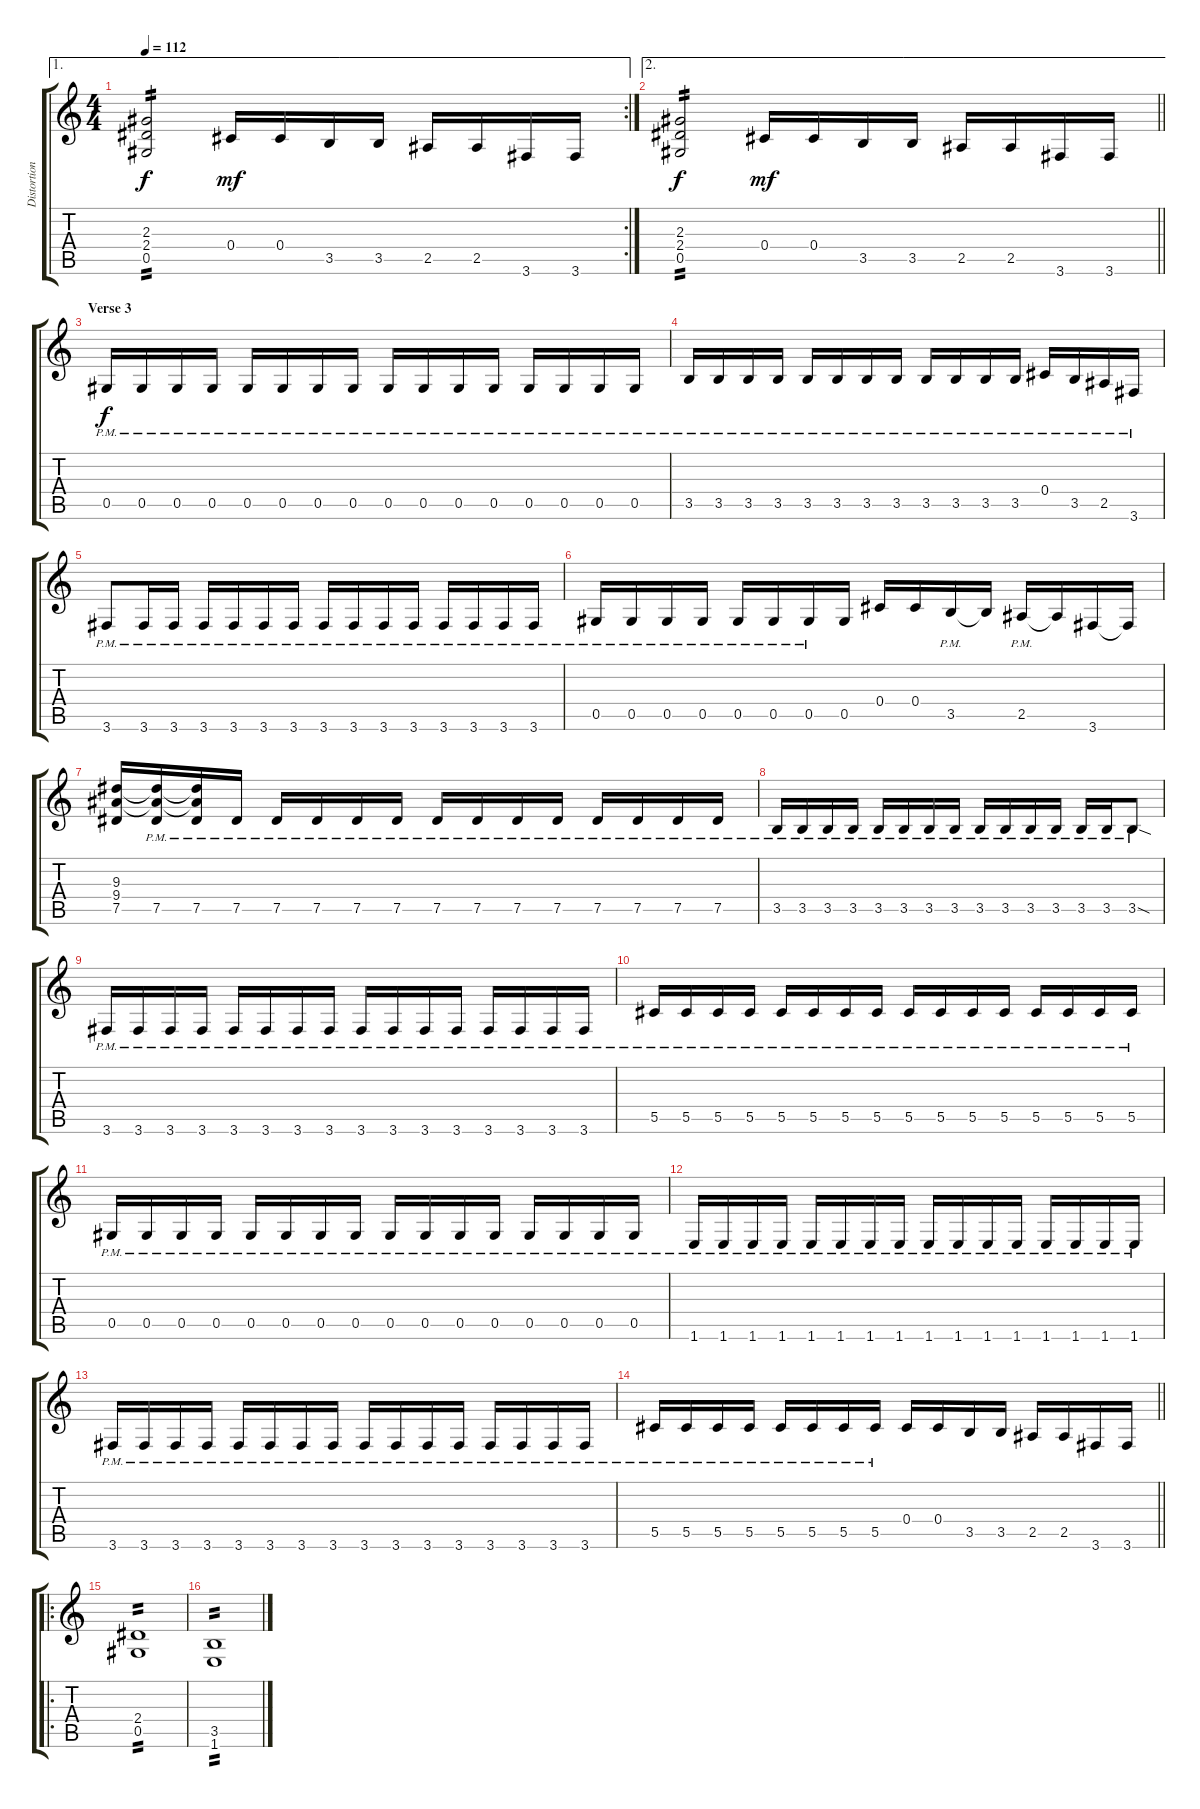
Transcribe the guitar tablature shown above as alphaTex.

\track ("Distortion" "Distortion") {instrument overdrivenguitar}
\staff {score tabs}
\tuning (Eb4 Bb3 Gb3 Db3 Ab2 Eb2) {hide}
\ae 1
\rc 2
\ts (4 4)
\tempo 112
\clef g2
\ks c
(2.3 2.4 0.5).2{tp 2 dy f} 0.4.16{dy mf} 0.4.16 3.5.16 3.5.16 2.5.16 2.5.16 3.6.16 3.6.16 |
\ae 2
\barLineRight lightlight
(2.3 2.4 0.5).2{tp 2 dy f} 0.4.16{dy mf} 0.4.16 3.5.16 3.5.16 2.5.16 2.5.16 3.6.16 3.6.16 |
\section ("" "Verse 3")
0.5{pm}.16{dy f volume 13} 0.5{pm}.16 0.5{pm}.16 0.5{pm}.16 0.5{pm}.16 0.5{pm}.16 0.5{pm}.16 0.5{pm}.16 0.5{pm}.16 0.5{pm}.16 0.5{pm}.16 0.5{pm}.16 0.5{pm}.16 0.5{pm}.16 0.5{pm}.16 0.5{pm}.16 |
3.5{pm}.16 3.5{pm}.16 3.5{pm}.16 3.5{pm}.16 3.5{pm}.16 3.5{pm}.16 3.5{pm}.16 3.5{pm}.16 3.5{pm}.16 3.5{pm}.16 3.5{pm}.16 3.5{pm}.16 0.4{pm}.16 3.5{pm}.16 2.5{pm}.16 3.6{pm}.16 |
3.6{pm}.8 3.6{pm}.16 3.6{pm}.16 3.6{pm}.16 3.6{pm}.16 3.6{pm}.16 3.6{pm}.16 3.6{pm}.16 3.6{pm}.16 3.6{pm}.16 3.6{pm}.16 3.6{pm}.16 3.6{pm}.16 3.6{pm}.16 3.6{pm}.16 |
0.5{pm}.16 0.5{pm}.16 0.5{pm}.16 0.5{pm}.16 0.5{pm}.16 0.5{pm}.16 0.5{pm}.16 0.5.16 0.4.16 0.4.16 3.5{pm}.16 3.5{t}.16 2.5{pm}.16 2.5{t}.16 3.6.16 3.6{t}.16 |
(9.3 9.4 7.5).16 (9.3{t} 9.4{t} 7.5{pm}).16 (9.3{t} 9.4{t} 7.5{pm}).16 7.5{pm}.16 7.5{pm}.16 7.5{pm}.16 7.5{pm}.16 7.5{pm}.16 7.5{pm}.16 7.5{pm}.16 7.5{pm}.16 7.5{pm}.16 7.5{pm}.16 7.5{pm}.16 7.5{pm}.16 7.5{pm}.16 |
3.5{pm}.16 3.5{pm}.16 3.5{pm}.16 3.5{pm}.16 3.5{pm}.16 3.5{pm}.16 3.5{pm}.16 3.5{pm}.16 3.5{pm}.16 3.5{pm}.16 3.5{pm}.16 3.5{pm}.16 3.5{pm}.16 3.5{pm}.16 3.5{sod pm}.8 |
3.6{pm}.16 3.6{pm}.16 3.6{pm}.16 3.6{pm}.16 3.6{pm}.16 3.6{pm}.16 3.6{pm}.16 3.6{pm}.16 3.6{pm}.16 3.6{pm}.16 3.6{pm}.16 3.6{pm}.16 3.6{pm}.16 3.6{pm}.16 3.6{pm}.16 3.6{pm}.16 |
5.5{pm}.16 5.5{pm}.16 5.5{pm}.16 5.5{pm}.16 5.5{pm}.16 5.5{pm}.16 5.5{pm}.16 5.5{pm}.16 5.5{pm}.16 5.5{pm}.16 5.5{pm}.16 5.5{pm}.16 5.5{pm}.16 5.5{pm}.16 5.5{pm}.16 5.5{pm}.16 |
0.5{pm}.16 0.5{pm}.16 0.5{pm}.16 0.5{pm}.16 0.5{pm}.16 0.5{pm}.16 0.5{pm}.16 0.5{pm}.16 0.5{pm}.16 0.5{pm}.16 0.5{pm}.16 0.5{pm}.16 0.5{pm}.16 0.5{pm}.16 0.5{pm}.16 0.5{pm}.16 |
1.6{pm}.16 1.6{pm}.16 1.6{pm}.16 1.6{pm}.16 1.6{pm}.16 1.6{pm}.16 1.6{pm}.16 1.6{pm}.16 1.6{pm}.16 1.6{pm}.16 1.6{pm}.16 1.6{pm}.16 1.6{pm}.16 1.6{pm}.16 1.6{pm}.16 1.6{pm}.16 |
3.6{pm}.16 3.6{pm}.16 3.6{pm}.16 3.6{pm}.16 3.6{pm}.16 3.6{pm}.16 3.6{pm}.16 3.6{pm}.16 3.6{pm}.16 3.6{pm}.16 3.6{pm}.16 3.6{pm}.16 3.6{pm}.16 3.6{pm}.16 3.6{pm}.16 3.6{pm}.16 |
\barLineRight lightlight
5.5{pm}.16 5.5{pm}.16 5.5{pm}.16 5.5{pm}.16 5.5{pm}.16 5.5{pm}.16 5.5{pm}.16 5.5{pm}.16 0.4.16 0.4.16 3.5.16 3.5.16 2.5.16 2.5.16 3.6.16 3.6.16 |
\ro
\section ("" "")
(2.4 0.5).1{tp 2 volume 10 instrument overdrivenguitar} |
(3.5 1.6).1{tp 2}
